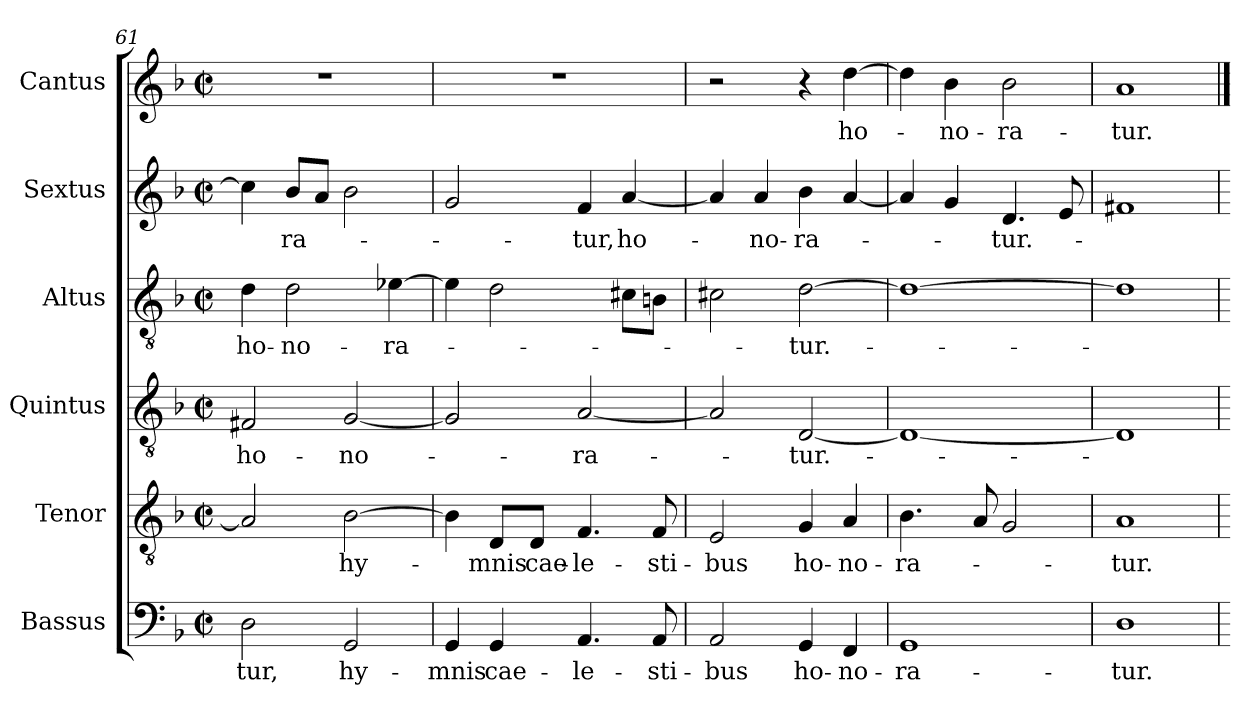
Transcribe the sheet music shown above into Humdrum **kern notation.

**kern	**text	**kern	**text	**kern	**text	**kern	**text	**kern	**text	**kern	**text
*part6	*part6	*part5	*part5	*part4	*part4	*part3	*part3	*part2	*part2	*part1	*part1
*staff6	*staff6	*staff5	*staff5	*staff4	*staff4	*staff3	*staff3	*staff2	*staff2	*staff1	*staff1
*I"Bassus	*	*I"Tenor	*	*I"Quintus	*	*I"Altus	*	*I"Sextus	*	*I"Cantus	*
*I'B.	*	*I'T.	*	*I'Q.	*	*I'A.	*	*I'S.	*	*I'C.	*
*clefF4	*	*clefGv2	*	*clefGv2	*	*clefGv2	*	*clefG2	*	*clefG2	*
*k[b-]	*	*k[b-]	*	*k[b-]	*	*k[b-]	*	*k[b-]	*	*k[b-]	*
*F:	*	*F:	*	*F:	*	*F:	*	*F:	*	*F:	*
*M2/2	*	*M2/2	*	*M2/2	*	*M2/2	*	*M2/2	*	*M2/2	*
*met(c|)	*	*met(c|)	*	*met(c|)	*	*met(c|)	*	*met(c|)	*	*met(c|)	*
=61	=61	=61	=61	=61	=61	=61	=61	=61	=61	=61	=61
!	!LO:LY:b:cj	!	!	!	!LO:LY:b:cj	!	!LO:LY:b:cj	!	!	!	!
2D\	-tur,	2A/]	.	2F#X/	ho-	4d\	ho-	4cc\]	.	1r	.
!	!	!	!	!	!	!	!LO:LY:b:cj	!	!LO:LY:b:cj	!	!
.	.	.	.	.	.	2d\	-no-	8b-/L	-ra-	.	.
.	.	.	.	.	.	.	.	8a/J	.	.	.
!	!LO:LY:b:cj	!	!LO:LY:b:cj	!	!LO:LY:b:cj	!	!	!	!	!	!
2GG/	hy-	[>2B-\	-hy-	[<2G/	-no-	.	.	2b-\	.	.	.
!	!	!	!	!	!	!	!LO:LY:b:cj	!	!	!	!
.	.	.	.	.	.	[>4e-X\	-ra-	.	.	.	.
=62	=62	=62	=62	=62	=62	=62	=62	=62	=62	=62	=62
!	!LO:LY:b:cj	!	!	!	!	!	!	!	!	!	!
4GG/	-mnis	4B-\]	.	2G/]	.	4e-\]	.	2g/	.	1r	.
!	!LO:LY:b:cj	!	!LO:LY:b:cj	!	!	!	!	!	!	!	!
4GG/	cae-	8D/L	-mnis	.	.	2d\	.	.	.	.	.
!	!	!	!LO:LY:b:cj	!	!	!	!	!	!	!	!
.	.	8D/J	cae-	.	.	.	.	.	.	.	.
!	!LO:LY:b:cj	!	!LO:LY:b:rj	!	!LO:LY:b:cj	!	!	!	!LO:LY:b:cj	!	!
4.AA/	-le-	4.F/	-le-	[<2A/	-ra-	.	.	4f/	-tur,	.	.
!	!	!	!	!	!	!	!	!	!LO:LY:b:cj	!	!
.	.	.	.	.	.	8c#X\L	.	[<4a/	ho-	.	.
!	!LO:LY:b:cj	!	!LO:LY:b:cj	!	!	!	!	!	!	!	!
8AA/	-sti-	8F/	-sti-	.	.	8Bn\J	.	.	.	.	.
=63	=63	=63	=63	=63	=63	=63	=63	=63	=63	=63	=63
!	!LO:LY:b:cj	!	!LO:LY:b:cj	!	!	!	!	!	!	!	!
2AA/	-bus	2E/	-bus	2A/]	.	2c#X\	.	4a/]	.	2r	.
!	!	!	!	!	!	!	!	!	!LO:LY:b:cj	!	!
.	.	.	.	.	.	.	.	4a/	-no-	.	.
!	!LO:LY:b:cj	!	!LO:LY:b:cj	!	!LO:LY:b:cj	!	!LO:LY:b:cj	!	!LO:LY:b:cj	!	!
4GG/	ho-	4G/	ho-	[<2D/	-tur.-	[>2d\	-tur.-	4b-\	-ra-	4r	.
!	!LO:LY:b:cj	!	!LO:LY:b:cj	!	!	!	!	!	!	!	!LO:LY:b:cj
4FF/	-no-	4A/	-no-	.	.	.	.	[<4a/	.	[>4dd\	-ho-
=64	=64	=64	=64	=64	=64	=64	=64	=64	=64	=64	=64
!	!LO:LY:b:cj	!	!LO:LY:b:cj	!	!	!	!	!	!	!	!
1GG	-ra-	4.B-\	-ra-	1D_<	.	1d_>	.	4a/]	.	4dd\]	.
!	!	!	!	!	!	!	!	!	!	!	!LO:LY:b:cj
.	.	.	.	.	.	.	.	4g/	.	4b-\	-no-
.	.	8A/	.	.	.	.	.	.	.	.	.
!	!	!	!	!	!	!	!	!	!LO:LY:b:cj	!	!LO:LY:b:cj
.	.	2G/	.	.	.	.	.	4.d/	-tur.-	2b-\	-ra-
.	.	.	.	.	.	.	.	8e/	.	.	.
=65	=65	=65	=65	=65	=65	=65	=65	=65	=65	=65	=65
!	!LO:LY:b:cj	!	!LO:LY:b:cj	!	!	!	!	!	!	!	!LO:LY:b:cj
1D	-tur.	1A	-tur.	1D]	.	1d]	.	1f#X	.	1a	-tur.
=	==	=	==	=	==	=	==	=	==	==	==
*-	*-	*-	*-	*-	*-	*-	*-	*-	*-	*-	*-
